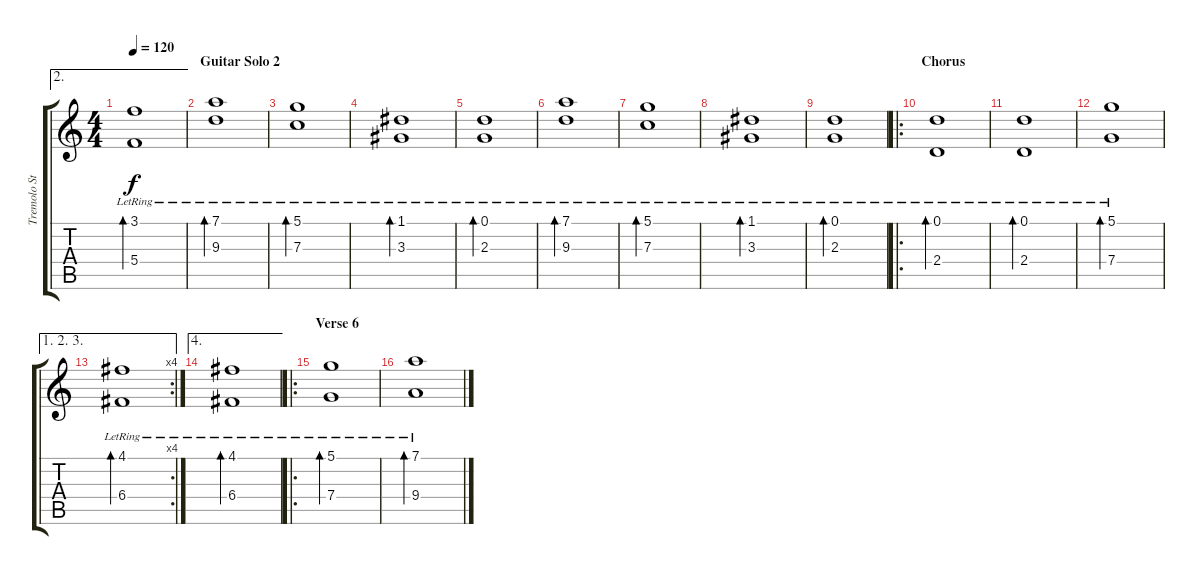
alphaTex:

\track ("Tremolo Strings" "Tremolo St") {instrument tremolostrings}
\staff {score tabs}
\tuning (D5 A4 F4 C4 G3 D3) {hide}
\ae 2
\ts (4 4)
\tempo 120
\clef g2
\ks c
(3.1{lr} 5.4{lr}).1{bd 480 dy f} |
\section ("" "Guitar Solo 2")
(7.1{lr} 9.3{lr}).1{bd 480} |
(5.1{lr} 7.3{lr}).1{bd 480} |
(1.1{lr} 3.3{lr}).1{bd 480} |
(0.1{lr} 2.3{lr}).1{bd 480} |
(7.1{lr} 9.3{lr}).1{bd 480} |
(5.1{lr} 7.3{lr}).1{bd 480} |
(1.1{lr} 3.3{lr}).1{bd 480} |
(0.1{lr} 2.3{lr}).1{bd 480} |
\ro
\section ("" "Chorus")
(0.1{lr} 2.4{lr}).1{bd 480} |
(0.1{lr} 2.4{lr}).1{bd 480} |
(5.1{lr} 7.4{lr}).1{bd 480} |
\ae (1 2 3)
\rc 4
(4.1{lr} 6.4{lr}).1{bd 480} |
\ae 4
(4.1{lr} 6.4{lr}).1{bd 480} |
\ro
\section ("" "Verse 6")
(5.1{lr} 7.4{lr}).1{bd 480} |
(7.1{lr} 9.4{lr}).1{bd 480}
